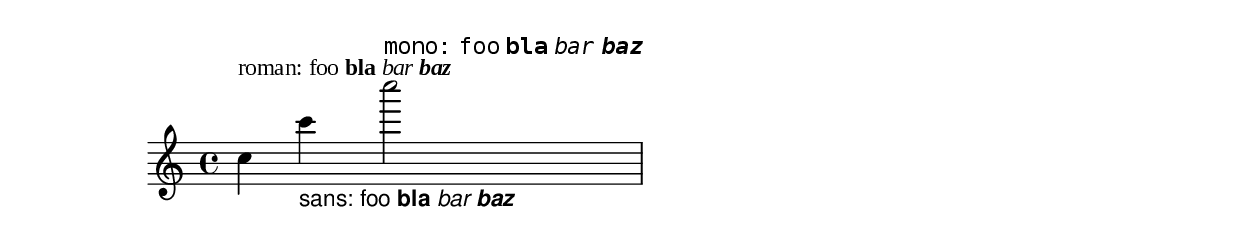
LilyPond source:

%% Do not edit this file; it is automatically
%% generated from LSR http://lsr.dsi.unimi.it
%% This file is in the public domain.
\version "2.12.2"

\header {
  lsrtags = "text, tweaks-and-overrides"

  texidoc = "
The default font families for text can be overridden with
@code{make-pango-font-tree}.

"
  doctitle = "Changing the default text font family"
} % begin verbatim

\paper {
  % change for other default global staff size.
  myStaffSize = #20
  %{
     run
         lilypond -dshow-available-fonts blabla
     to show all fonts available in the process log.
  %}

  #(define fonts
    (make-pango-font-tree "Times New Roman"
                          "Nimbus Sans"
                          "Luxi Mono"
;;                        "Helvetica"
;;                        "Courier"
     (/ myStaffSize 20)))
}

\relative c'' {
  c4^\markup {
    roman: foo \bold bla \italic bar \italic \bold baz
  }
  c'4_\markup {
    \override #'(font-family . sans)
    {
      sans: foo \bold bla \italic bar \italic \bold baz
    }
  }
  c'2^\markup {
    \override #'(font-family . typewriter)
    {
      mono: foo \bold bla \italic bar \italic \bold baz
    }
  }
}


